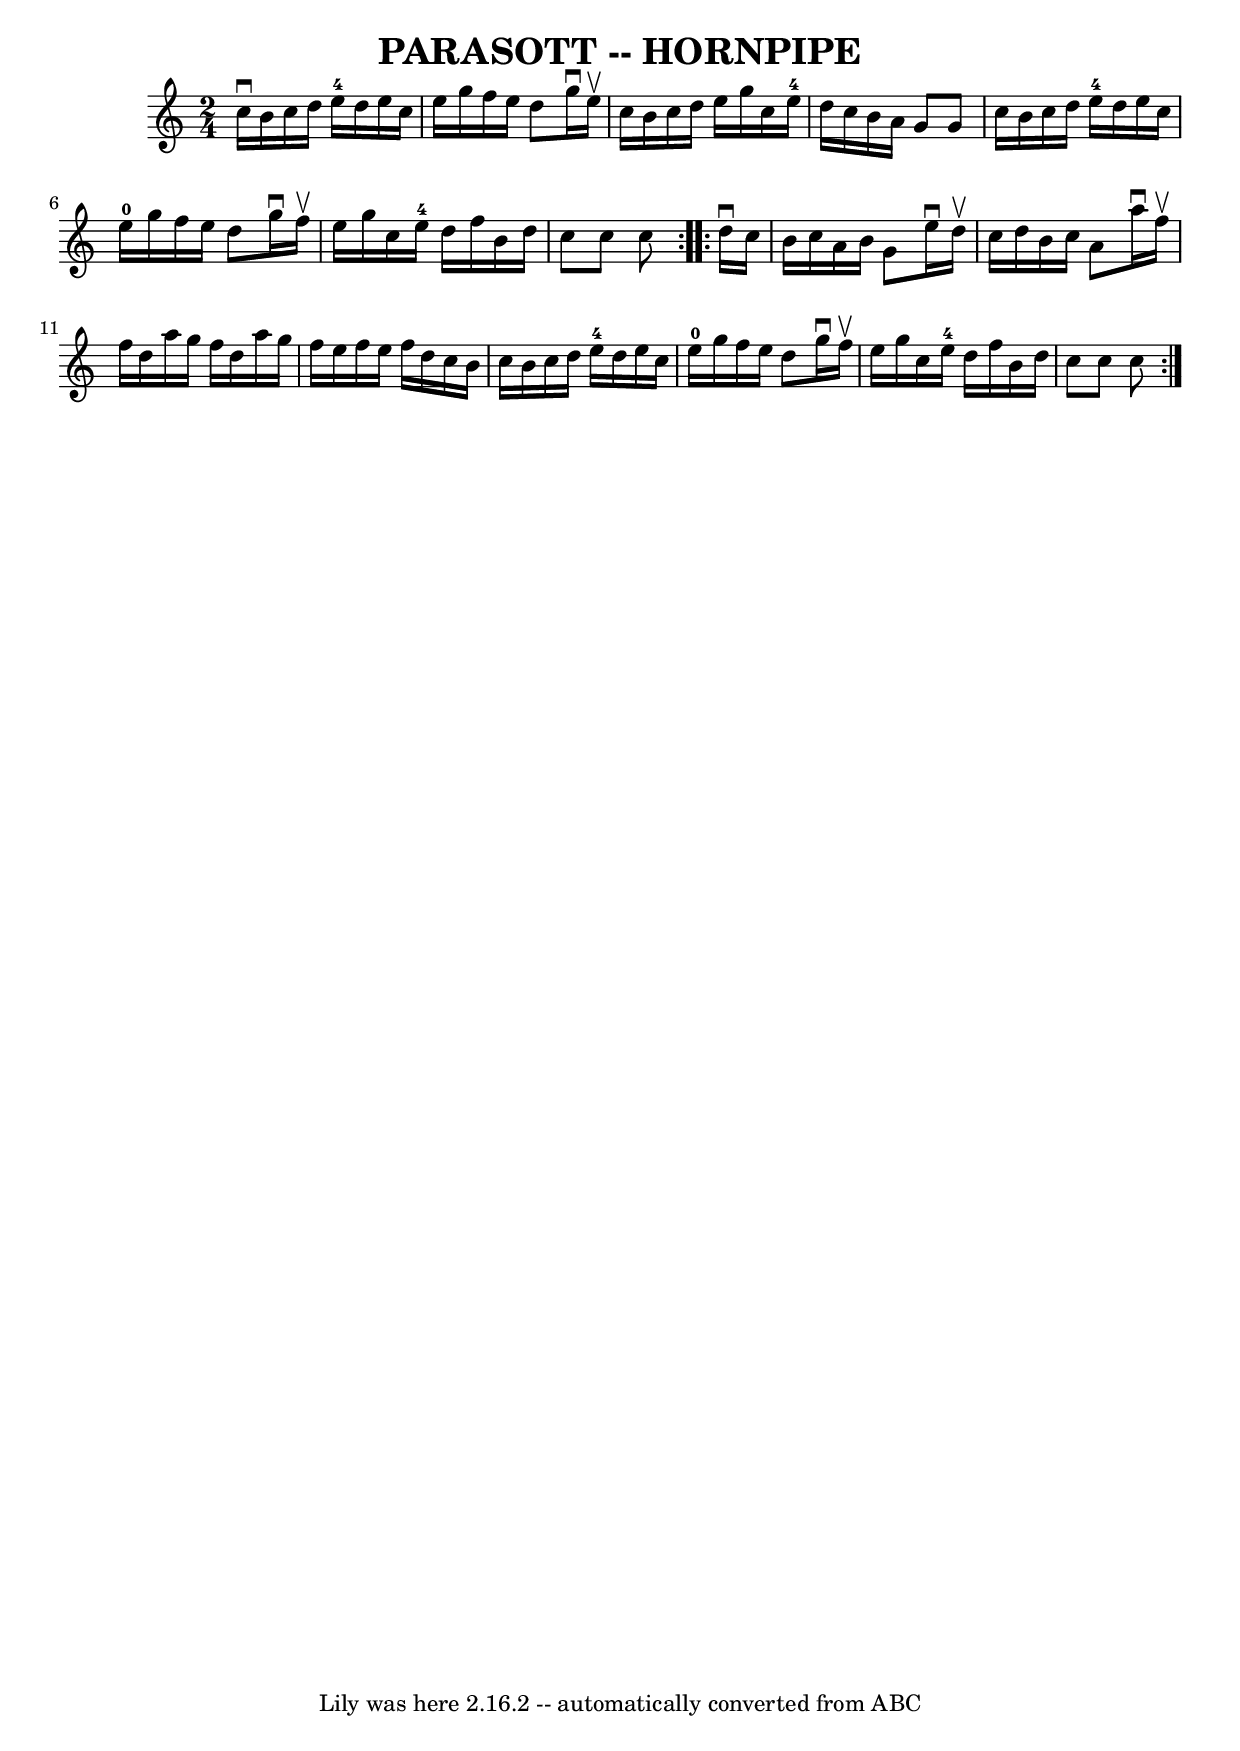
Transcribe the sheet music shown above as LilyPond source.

\version "2.7.40"
\include "Mammoth.ily"
\header {
	%% book = "Ryan's Mammoth Collection of Fiddle Tunes"
	crossRefNumber = "1"
	footnotes = ""
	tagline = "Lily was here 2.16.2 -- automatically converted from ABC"
	title = "PARASOTT -- HORNPIPE"
}
voicedefault =  {


\repeat volta 2 {
\time 2/4 
\key c \major c''16^\downbow b'16 c''16 d''16 e''16 
-4 d''16 e''16 c''16    |
 e''16 g''16 f''16 e''16   
 d''8 g''16^\downbow e''16^\upbow   |
 c''16 b'16 c''16    
d''16 e''16 g''16 c''16 e''16-4   |
 d''16 c''16    
b'16 a'16 g'8 g'8        |
 c''16 b'16 c''16 d''16    
 e''16-4 d''16 e''16 c''16    |
 e''16-0 g''16    
f''16 e''16 d''8 g''16^\downbow f''16^\upbow   |
 e''16    
g''16 c''16 e''16-4 d''16 f''16 b'16 d''16    |
   
c''8 c''8 c''8    }     \repeat volta 2 { d''16^\downbow c''16       
 |
 b'16 c''16 a'16 b'16 g'8 e''16^\downbow d''16 
^\upbow   |
 c''16 d''16 b'16 c''16 a'8 a''16^\downbow  
 f''16^\upbow   |
 f''16 d''16 a''16 g''16 f''16 d''16  
 a''16 g''16    |
 f''16 e''16 f''16 e''16 f''16    
d''16 c''16 b'16        |
 c''16 b'16 c''16 d''16      
e''16-4 d''16 e''16 c''16    |
 e''16-0 g''16    
f''16 e''16 d''8 g''16^\downbow f''16^\upbow   |
 e''16    
g''16 c''16 e''16-4 d''16 f''16 b'16 d''16    |
   
c''8 c''8 c''8    }   
}

\score{
    <<

	\context Staff="default"
	{
	    \voicedefault 
	}

    >>
	\layout {
	}
	\midi {}
}
